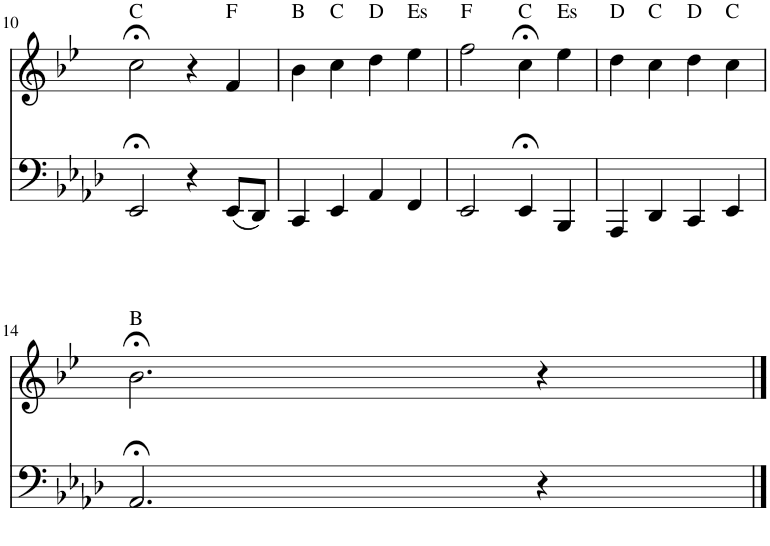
**kern	**kern
*part2	*part1
*staff2	*staff1
*I"B Tuba	*I"C Trompete
*I'Tba	*I'Tpt
!!LO:PB:g=z
*clefF4	*clefG2
*k[b-e-a-d-]	*k[b-e-]
*M4/4	*M4/4
=10	=10
!	!LO:TX:a:t=C
2EE-;</	2cc;<\
4r	4r
!	!LO:TX:a:t=F
(8EE-/L	4f/
8DD-/J)	.
=11	=11
!	!LO:TX:a:t=B
4CC/	4b-\
!	!LO:TX:a:t=C
4EE-/	4cc\
!	!LO:TX:a:t=D
4AA-/	4dd\
!	!LO:TX:a:t=Es
4FF/	4ee-\
=12	=12
!	!LO:TX:a:t=F
2EE-/	2ff\
!	!LO:TX:a:t=C
4EE-;</	4cc;<\
!	!LO:TX:a:t=Es
4BBB-/	4ee-\
=13	=13
!	!LO:TX:a:t=D
4AAA-/	4dd\
!	!LO:TX:a:t=C
4DD-/	4cc\
!	!LO:TX:a:t=D
4CC/	4dd\
!	!LO:TX:a:t=C
4EE-/	4cc\
!!LO:LB:g=z
=14	=14
!	!LO:TX:a:t=B
2.AA-;</	2.b-;<\
4r	4r
==	==
*-	*-
